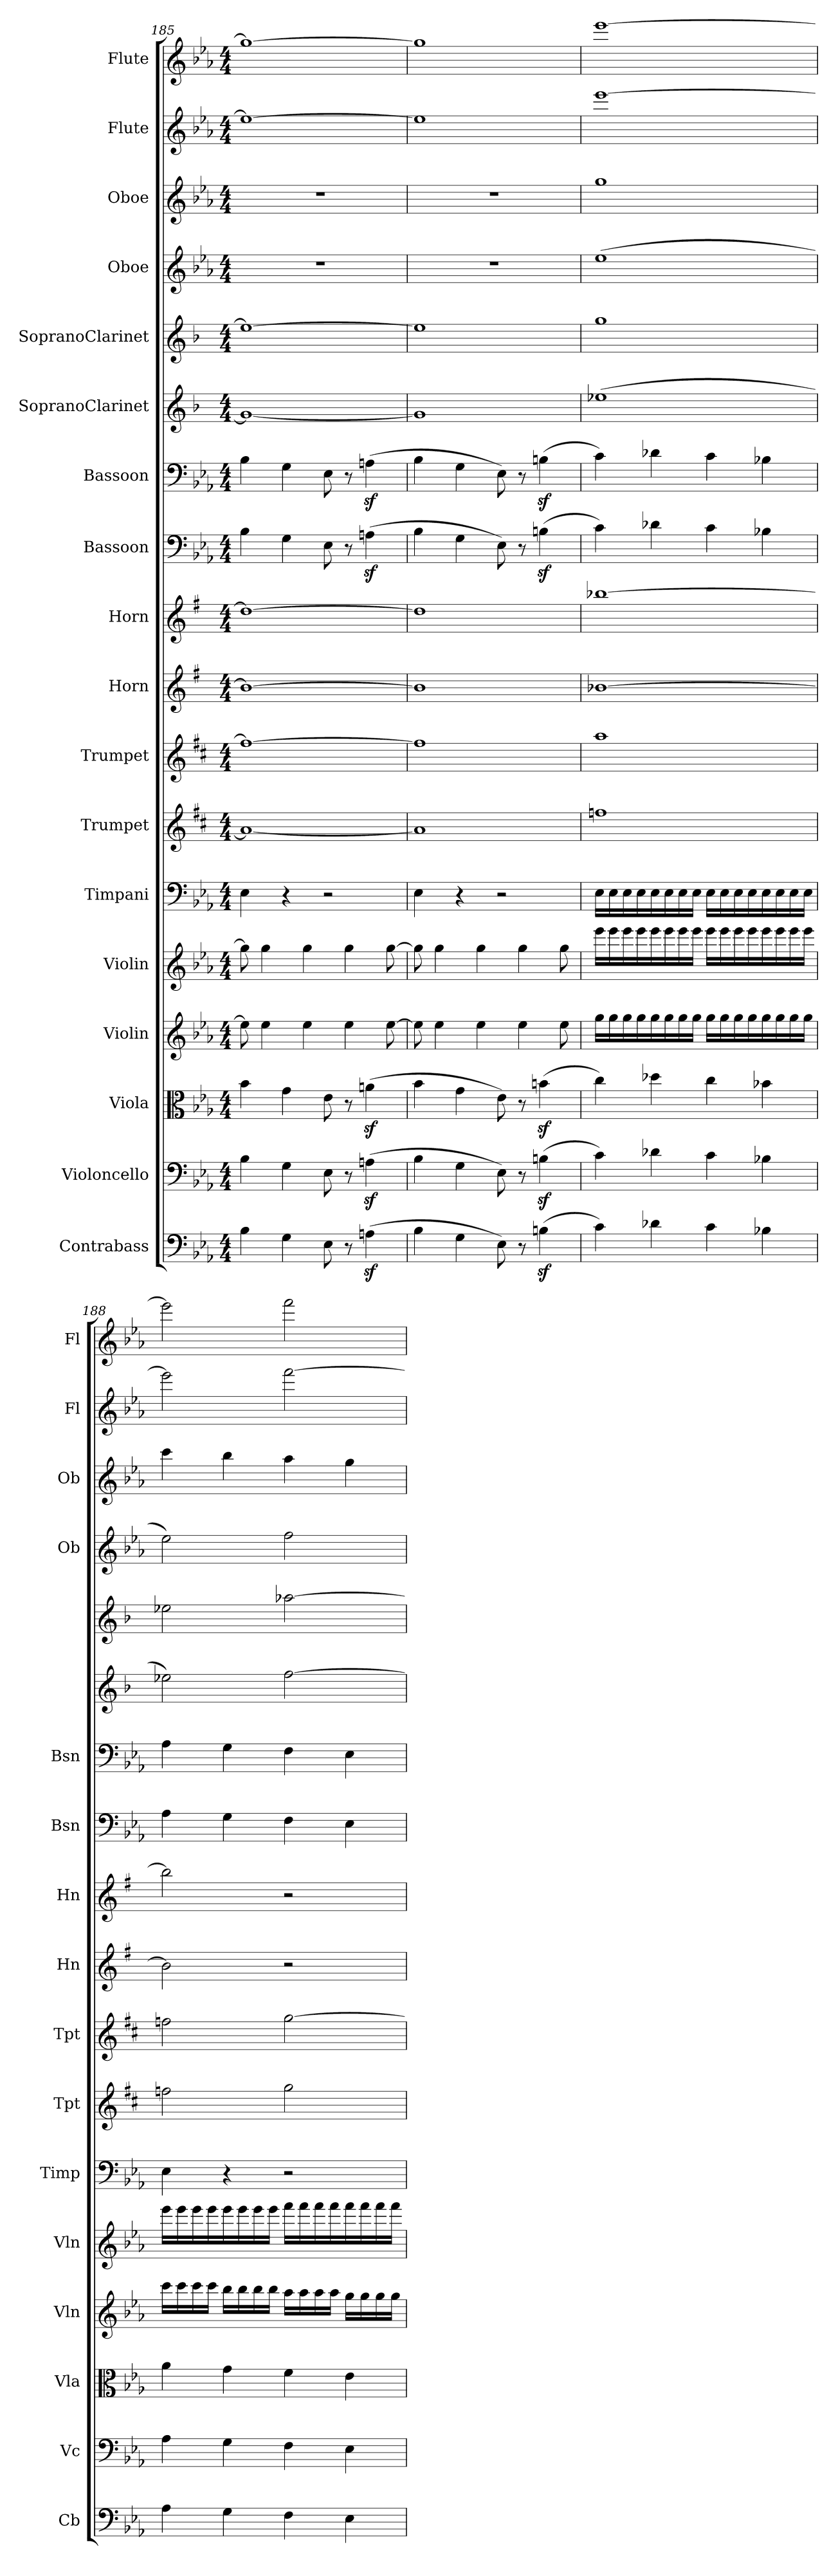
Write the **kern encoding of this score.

**kern	**kern	**kern	**kern	**kern	**kern	**kern	**kern	**kern	**kern	**kern	**kern	**kern	**kern	**kern	**kern	**kern	**kern
*part18	*part17	*part16	*part15	*part14	*part13	*part12	*part11	*part10	*part9	*part8	*part7	*part6	*part5	*part4	*part3	*part2	*part1
*staff18	*staff17	*staff16	*staff15	*staff14	*staff13	*staff12	*staff11	*staff10	*staff9	*staff8	*staff7	*staff6	*staff5	*staff4	*staff3	*staff2	*staff1
*I"Contrabass	*I"Violoncello	*I"Viola	*I"Violin	*I"Violin	*I"Timpani	*I"Trumpet	*I"Trumpet	*I"Horn	*I"Horn	*I"Bassoon	*I"Bassoon	*I"SopranoClarinet	*I"SopranoClarinet	*I"Oboe	*I"Oboe	*I"Flute	*I"Flute
*I'Cb	*I'Vc	*I'Vla	*I'Vln	*I'Vln	*I'Timp	*I'Tpt	*I'Tpt	*I'Hn	*I'Hn	*I'Bsn	*I'Bsn	*	*	*I'Ob	*I'Ob	*I'Fl	*I'Fl
*clefF4	*clefF4	*clefC3	*clefG2	*clefG2	*clefF4	*clefG2	*clefG2	*clefG2	*clefG2	*clefF4	*clefF4	*clefG2	*clefG2	*clefG2	*clefG2	*clefG2	*clefG2
*ITrd7c12	*	*	*	*	*	*ITrd1c2	*ITrd1c2	*ITrd4c7	*ITrd4c7	*	*	*	*	*	*	*	*
*k[b-e-a-]	*k[b-e-a-]	*k[b-e-a-]	*k[b-e-a-]	*k[b-e-a-]	*k[b-e-a-]	*k[]	*k[]	*k[]	*k[]	*k[b-e-a-]	*k[b-e-a-]	*k[b-]	*k[b-]	*k[b-e-a-]	*k[b-e-a-]	*k[b-e-a-]	*k[b-e-a-]
*M4/4	*M4/4	*M4/4	*M4/4	*M4/4	*M4/4	*M4/4	*M4/4	*M4/4	*M4/4	*M4/4	*M4/4	*M4/4	*M4/4	*M4/4	*M4/4	*M4/4	*M4/4
=185	=185	=185	=185	=185	=185	=185	=185	=185	=185	=185	=185	=185	=185	=185	=185	=185	=185
4BB-\	4B-\	4b-\	8ee-\]	8gg\]	4E-\	1g_	1ee-_	1e-_	1g_	4B-\	4B-\	1g_	1ee-_	1r	1r	1ee-_	1gg_
.	.	.	4ee-\	4gg\	.	.	.	.	.	.	.	.	.	.	.	.	.
4GG\	4G\	4g\	.	.	4r	.	.	.	.	4G\	4G\	.	.	.	.	.	.
.	.	.	4ee-\	4gg\	.	.	.	.	.	.	.	.	.	.	.	.	.
8EE-\	8E-\	8e-\	.	.	2r	.	.	.	.	8E-\	8E-\	.	.	.	.	.	.
8r	8r	8r	4ee-\	4gg\	.	.	.	.	.	8r	8r	.	.	.	.	.	.
(>4AAnz<\	(>4Anz<\	(>4anz<\	.	.	.	.	.	.	.	(>4Anz<\	(>4Anz<\	.	.	.	.	.	.
.	.	.	[8ee-\	[8gg\	.	.	.	.	.	.	.	.	.	.	.	.	.
=186	=186	=186	=186	=186	=186	=186	=186	=186	=186	=186	=186	=186	=186	=186	=186	=186	=186
4BB-\	4B-\	4b-\	8ee-\]	8gg\]	4E-\	1g]	1ee-]	1e-]	1g]	4B-\	4B-\	1g]	1ee-]	1r	1r	1ee-]	1gg]
.	.	.	4ee-\	4gg\	.	.	.	.	.	.	.	.	.	.	.	.	.
4GG\	4G\	4g\	.	.	4r	.	.	.	.	4G\	4G\	.	.	.	.	.	.
.	.	.	4ee-\	4gg\	.	.	.	.	.	.	.	.	.	.	.	.	.
8EE-\)	8E-\)	8e-\)	.	.	2r	.	.	.	.	8E-\)	8E-\)	.	.	.	.	.	.
8r	8r	8r	4ee-\	4gg\	.	.	.	.	.	8r	8r	.	.	.	.	.	.
(>4BBnz<\	(>4Bnz<\	(>4bnz<\	.	.	.	.	.	.	.	(>4Bnz<\	(>4Bnz<\	.	.	.	.	.	.
.	.	.	8ee-\	8gg\	.	.	.	.	.	.	.	.	.	.	.	.	.
=187	=187	=187	=187	=187	=187	=187	=187	=187	=187	=187	=187	=187	=187	=187	=187	=187	=187
4C\)	4c\)	4cc\)	16gg\LL	16eee-\LL	16E-\LL	1ee-X	1gg	[1e-X	[1ee-X	4c\)	4c\)	(>1ee-X	1gg	(>1ee-	1gg	[1eee-	[1eee-
.	.	.	16gg\	16eee-\	16E-\	.	.	.	.	.	.	.	.	.	.	.	.
.	.	.	16gg\	16eee-\	16E-\	.	.	.	.	.	.	.	.	.	.	.	.
.	.	.	16gg\	16eee-\	16E-\	.	.	.	.	.	.	.	.	.	.	.	.
4D-X\	4d-X\	4dd-X\	16gg\	16eee-\	16E-\	.	.	.	.	4d-X\	4d-X\	.	.	.	.	.	.
.	.	.	16gg\	16eee-\	16E-\	.	.	.	.	.	.	.	.	.	.	.	.
.	.	.	16gg\	16eee-\	16E-\	.	.	.	.	.	.	.	.	.	.	.	.
.	.	.	16gg\JJ	16eee-\JJ	16E-\JJ	.	.	.	.	.	.	.	.	.	.	.	.
4C\	4c\	4cc\	16gg\LL	16eee-\LL	16E-\LL	.	.	.	.	4c\	4c\	.	.	.	.	.	.
.	.	.	16gg\	16eee-\	16E-\	.	.	.	.	.	.	.	.	.	.	.	.
.	.	.	16gg\	16eee-\	16E-\	.	.	.	.	.	.	.	.	.	.	.	.
.	.	.	16gg\	16eee-\	16E-\	.	.	.	.	.	.	.	.	.	.	.	.
4BB-X\	4B-X\	4b-X\	16gg\	16eee-\	16E-\	.	.	.	.	4B-X\	4B-X\	.	.	.	.	.	.
.	.	.	16gg\	16eee-\	16E-\	.	.	.	.	.	.	.	.	.	.	.	.
.	.	.	16gg\	16eee-\	16E-\	.	.	.	.	.	.	.	.	.	.	.	.
.	.	.	16gg\JJ	16eee-\JJ	16E-\JJ	.	.	.	.	.	.	.	.	.	.	.	.
=188	=188	=188	=188	=188	=188	=188	=188	=188	=188	=188	=188	=188	=188	=188	=188	=188	=188
4AA-\	4A-\	4a-\	16ccc\LL	16eee-\LL	4E-\	2ee-X\	2ee-X\	2e-\]	2ee-\]	4A-\	4A-\	2ee-X\)	2ee-X\	2ee-\)	4ccc\	2eee-\]	2eee-\]
.	.	.	16ccc\	16eee-\	.	.	.	.	.	.	.	.	.	.	.	.	.
.	.	.	16ccc\	16eee-\	.	.	.	.	.	.	.	.	.	.	.	.	.
.	.	.	16ccc\JJ	16eee-\	.	.	.	.	.	.	.	.	.	.	.	.	.
4GG\	4G\	4g\	16bb-\LL	16eee-\	4r	.	.	.	.	4G\	4G\	.	.	.	4bb-\	.	.
.	.	.	16bb-\	16eee-\	.	.	.	.	.	.	.	.	.	.	.	.	.
.	.	.	16bb-\	16eee-\	.	.	.	.	.	.	.	.	.	.	.	.	.
.	.	.	16bb-\JJ	16eee-\JJ	.	.	.	.	.	.	.	.	.	.	.	.	.
4FF\	4F\	4f\	16aa-\LL	16fff\LL	2r	2ff\	[2ff\	2r	2r	4F\	4F\	[2ff\	[2aa-X\	2ff\	4aa-\	[2fff\	2fff\
.	.	.	16aa-\	16fff\	.	.	.	.	.	.	.	.	.	.	.	.	.
.	.	.	16aa-\	16fff\	.	.	.	.	.	.	.	.	.	.	.	.	.
.	.	.	16aa-\JJ	16fff\	.	.	.	.	.	.	.	.	.	.	.	.	.
4EE-\	4E-\	4e-\	16gg\LL	16fff\	.	.	.	.	.	4E-\	4E-\	.	.	.	4gg\	.	.
.	.	.	16gg\	16fff\	.	.	.	.	.	.	.	.	.	.	.	.	.
.	.	.	16gg\	16fff\	.	.	.	.	.	.	.	.	.	.	.	.	.
.	.	.	16gg\JJ	16fff\JJ	.	.	.	.	.	.	.	.	.	.	.	.	.
=	=	=	=	=	=	=	=	=	=	=	=	=	=	=	=	=	=
*-	*-	*-	*-	*-	*-	*-	*-	*-	*-	*-	*-	*-	*-	*-	*-	*-	*-
